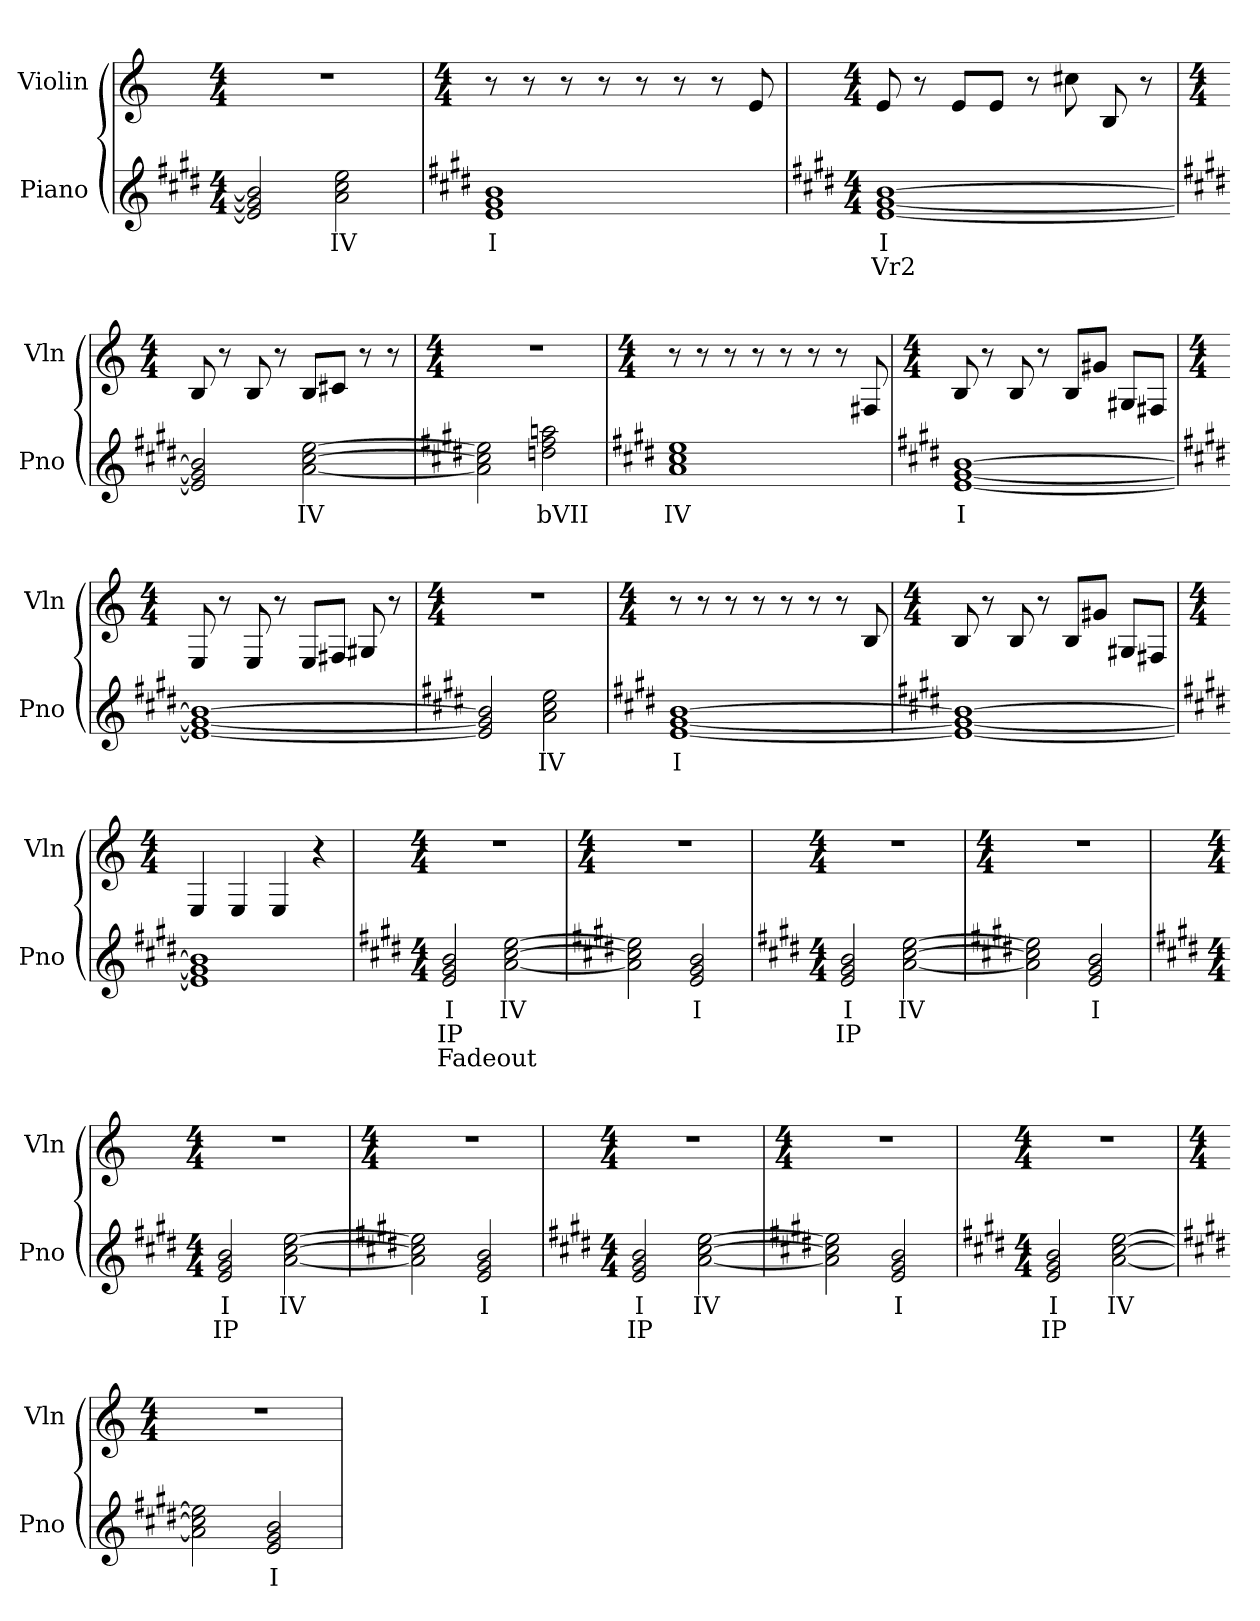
**kern	**text	**text	**text	**kern
*part2	*part2	*part2	*part2	*part1
*staff2	*staff2	*staff2	*staff2	*staff1
*I"Piano	*	*	*	*I"Violin
*I'Pno	*	*	*	*I'Vln
*k[f#c#g#d#]	*	*	*	*
*E:	*	*	*	*
*M4/4	*	*	*	*M4/4
=	=	=	=	=
2e] 2g#] 2b]	.	.	.	1r
2a 2cc# 2ee	IV	.	.	.
=	=	=	=	=
*k[f#c#g#d#]	*	*	*	*
*E:	*	*	*	*
*	*	*	*	*M4/4
1e 1g# 1b	I	.	.	8r
.	.	.	.	8r
.	.	.	.	8r
.	.	.	.	8r
.	.	.	.	8r
.	.	.	.	8r
.	.	.	.	8r
.	.	.	.	8e
=	=	=	=	=
*k[f#c#g#d#]	*	*	*	*
*E:	*	*	*	*
*M4/4	*	*	*	*M4/4
[1e [1g# [1b	I	Vr2	.	8e
.	.	.	.	8r
.	.	.	.	8eL
.	.	.	.	8eJ
.	.	.	.	8r
.	.	.	.	8cc#X
.	.	.	.	8B
.	.	.	.	8r
=	=	=	=	=
*k[f#c#g#d#]	*	*	*	*
*E:	*	*	*	*
*	*	*	*	*M4/4
2e] 2g#] 2b]	.	.	.	8B
.	.	.	.	8r
.	.	.	.	8B
.	.	.	.	8r
[2a [2cc# [2ee	IV	.	.	8BL
.	.	.	.	8c#XJ
.	.	.	.	8r
.	.	.	.	8r
=	=	=	=	=
*k[f#c#g#d#]	*	*	*	*
*E:	*	*	*	*
*	*	*	*	*M4/4
2a] 2cc#] 2ee]	.	.	.	1r
2ddn 2ff# 2aan	bVII	.	.	.
=	=	=	=	=
*k[f#c#g#d#]	*	*	*	*
*E:	*	*	*	*
*	*	*	*	*M4/4
1a 1cc# 1ee	IV	.	.	8r
.	.	.	.	8r
.	.	.	.	8r
.	.	.	.	8r
.	.	.	.	8r
.	.	.	.	8r
.	.	.	.	8r
.	.	.	.	8F#X
=	=	=	=	=
*k[f#c#g#d#]	*	*	*	*
*E:	*	*	*	*
*	*	*	*	*M4/4
[1e [1g# [1b	I	.	.	8B
.	.	.	.	8r
.	.	.	.	8B
.	.	.	.	8r
.	.	.	.	8BL
.	.	.	.	8g#XJ
.	.	.	.	8G#XL
.	.	.	.	8F#XJ
=	=	=	=	=
*k[f#c#g#d#]	*	*	*	*
*E:	*	*	*	*
*	*	*	*	*M4/4
1e_ 1g#_ 1b_	.	.	.	8E
.	.	.	.	8r
.	.	.	.	8E
.	.	.	.	8r
.	.	.	.	8EL
.	.	.	.	8F#XJ
.	.	.	.	8G#X
.	.	.	.	8r
=	=	=	=	=
*k[f#c#g#d#]	*	*	*	*
*E:	*	*	*	*
*	*	*	*	*M4/4
2e] 2g#] 2b]	.	.	.	1r
2a 2cc# 2ee	IV	.	.	.
=	=	=	=	=
*k[f#c#g#d#]	*	*	*	*
*E:	*	*	*	*
*	*	*	*	*M4/4
[1e [1g# [1b	I	.	.	8r
.	.	.	.	8r
.	.	.	.	8r
.	.	.	.	8r
.	.	.	.	8r
.	.	.	.	8r
.	.	.	.	8r
.	.	.	.	8B
=	=	=	=	=
*k[f#c#g#d#]	*	*	*	*
*E:	*	*	*	*
*	*	*	*	*M4/4
1e_ 1g#_ 1b_	.	.	.	8B
.	.	.	.	8r
.	.	.	.	8B
.	.	.	.	8r
.	.	.	.	8BL
.	.	.	.	8g#XJ
.	.	.	.	8G#XL
.	.	.	.	8F#XJ
=	=	=	=	=
*k[f#c#g#d#]	*	*	*	*
*E:	*	*	*	*
*	*	*	*	*M4/4
1e] 1g#] 1b]	.	.	.	4E
.	.	.	.	4E
.	.	.	.	4E
.	.	.	.	4r
=	=	=	=	=
*k[f#c#g#d#]	*	*	*	*
*E:	*	*	*	*
*M4/4	*	*	*	*M4/4
2e 2g# 2b	I	IP	Fadeout	1r
[2a [2cc# [2ee	IV	.	.	.
=	=	=	=	=
*k[f#c#g#d#]	*	*	*	*
*E:	*	*	*	*
*	*	*	*	*M4/4
2a] 2cc#] 2ee]	.	.	.	1r
2e 2g# 2b	I	.	.	.
=	=	=	=	=
*k[f#c#g#d#]	*	*	*	*
*E:	*	*	*	*
*M4/4	*	*	*	*M4/4
2e 2g# 2b	I	IP	.	1r
[2a [2cc# [2ee	IV	.	.	.
=	=	=	=	=
*k[f#c#g#d#]	*	*	*	*
*E:	*	*	*	*
*	*	*	*	*M4/4
2a] 2cc#] 2ee]	.	.	.	1r
2e 2g# 2b	I	.	.	.
=	=	=	=	=
*k[f#c#g#d#]	*	*	*	*
*E:	*	*	*	*
*M4/4	*	*	*	*M4/4
2e 2g# 2b	I	IP	.	1r
[2a [2cc# [2ee	IV	.	.	.
=	=	=	=	=
*k[f#c#g#d#]	*	*	*	*
*E:	*	*	*	*
*	*	*	*	*M4/4
2a] 2cc#] 2ee]	.	.	.	1r
2e 2g# 2b	I	.	.	.
=	=	=	=	=
*k[f#c#g#d#]	*	*	*	*
*E:	*	*	*	*
*M4/4	*	*	*	*M4/4
2e 2g# 2b	I	IP	.	1r
[2a [2cc# [2ee	IV	.	.	.
=	=	=	=	=
*k[f#c#g#d#]	*	*	*	*
*E:	*	*	*	*
*	*	*	*	*M4/4
2a] 2cc#] 2ee]	.	.	.	1r
2e 2g# 2b	I	.	.	.
=	=	=	=	=
*k[f#c#g#d#]	*	*	*	*
*E:	*	*	*	*
*M4/4	*	*	*	*M4/4
2e 2g# 2b	I	IP	.	1r
[2a [2cc# [2ee	IV	.	.	.
=	=	=	=	=
*k[f#c#g#d#]	*	*	*	*
*E:	*	*	*	*
*	*	*	*	*M4/4
2a] 2cc#] 2ee]	.	.	.	1r
2e 2g# 2b	I	.	.	.
=	=	=	=	=
*-	*-	*-	*-	*-
